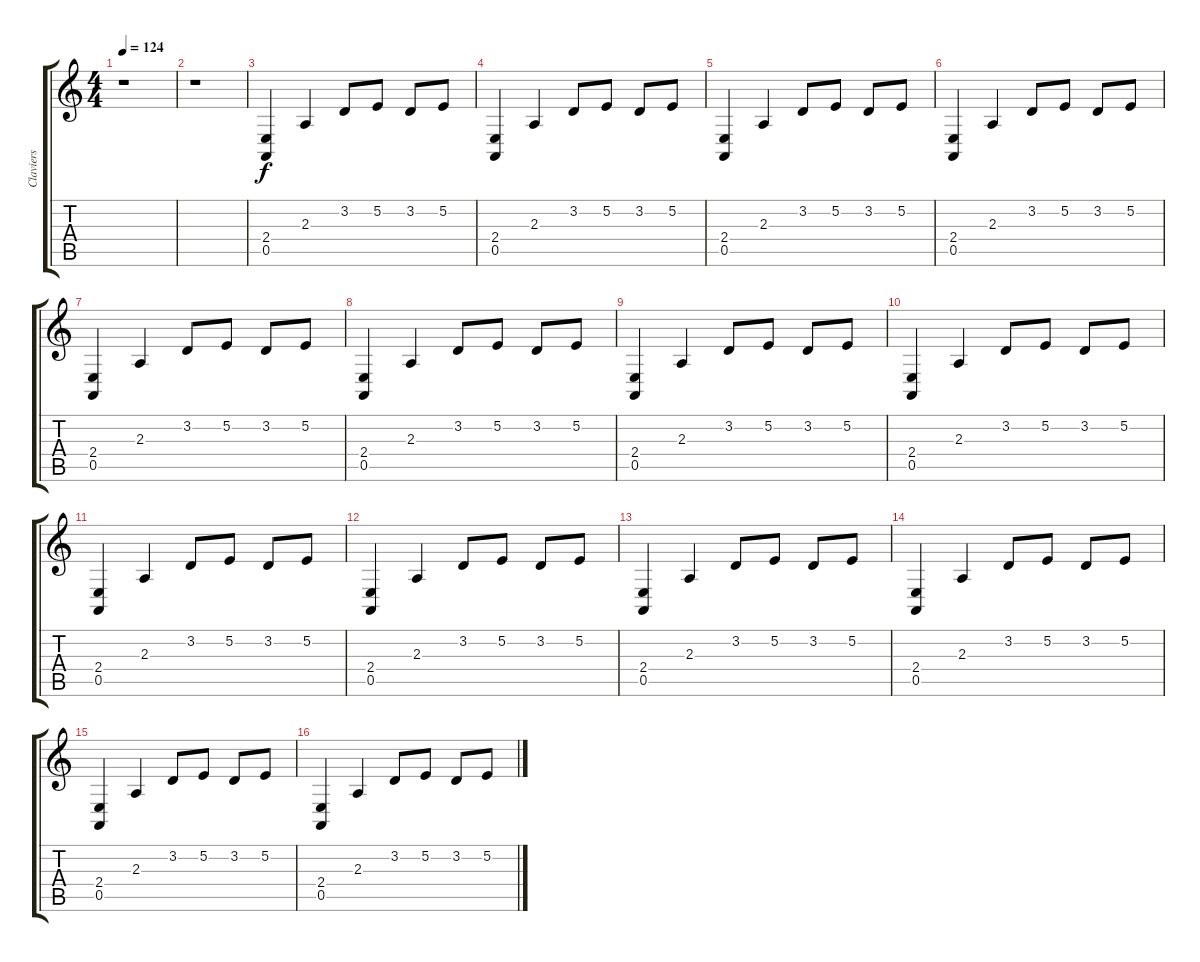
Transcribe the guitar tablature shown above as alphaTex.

\track ("Claviers" "Claviers") {instrument drawbarorgan}
\staff {score tabs}
\tuning (E4 B3 G3 D3 A2 E2) {hide}
\ts (4 4)
\tempo 124
\clef g2
\ks c
r.1{dy f} |
r.1 |
(2.4 0.5).4 2.3.4 3.2.8 5.2.8 3.2.8 5.2.8 |
(2.4 0.5).4 2.3.4 3.2.8 5.2.8 3.2.8 5.2.8 |
(2.4 0.5).4 2.3.4 3.2.8 5.2.8 3.2.8 5.2.8 |
(2.4 0.5).4 2.3.4 3.2.8 5.2.8 3.2.8 5.2.8 |
(2.4 0.5).4 2.3.4 3.2.8 5.2.8 3.2.8 5.2.8 |
(2.4 0.5).4 2.3.4 3.2.8 5.2.8 3.2.8 5.2.8 |
(2.4 0.5).4 2.3.4 3.2.8 5.2.8 3.2.8 5.2.8 |
(2.4 0.5).4 2.3.4 3.2.8 5.2.8 3.2.8 5.2.8 |
(2.4 0.5).4 2.3.4 3.2.8 5.2.8 3.2.8 5.2.8 |
(2.4 0.5).4 2.3.4 3.2.8 5.2.8 3.2.8 5.2.8 |
(2.4 0.5).4 2.3.4 3.2.8 5.2.8 3.2.8 5.2.8 |
(2.4 0.5).4 2.3.4 3.2.8 5.2.8 3.2.8 5.2.8 |
(2.4 0.5).4 2.3.4 3.2.8 5.2.8 3.2.8 5.2.8 |
(2.4 0.5).4 2.3.4 3.2.8 5.2.8 3.2.8 5.2.8
